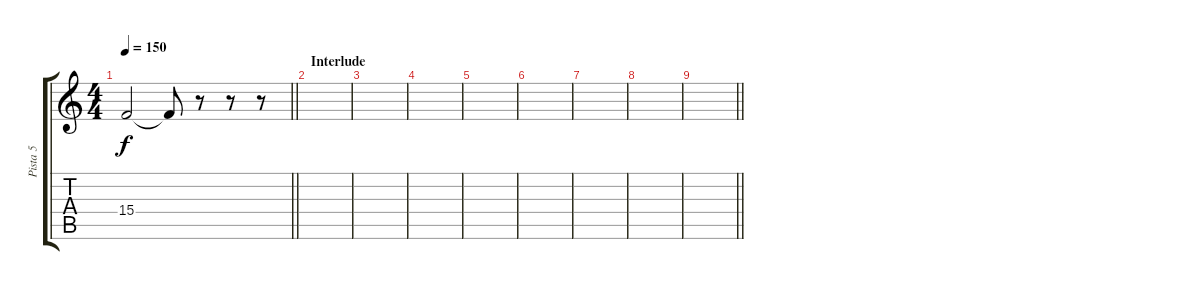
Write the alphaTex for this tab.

\track ("Pista 5" "Pista 5") {instrument synthbrass2}
\staff {score tabs}
\tuning (E4 B3 G3 D3 A2 E2) {hide}
\ts (4 4)
\tempo 150
\clef g2
\barLineRight lightlight
\ks c
15.4{t}.2{dy f} 15.4{t}.8 r.8 r.8 r.8 |
\section ("" "Interlude")
|
|
|
|
|
|
|
\barLineRight lightlight
